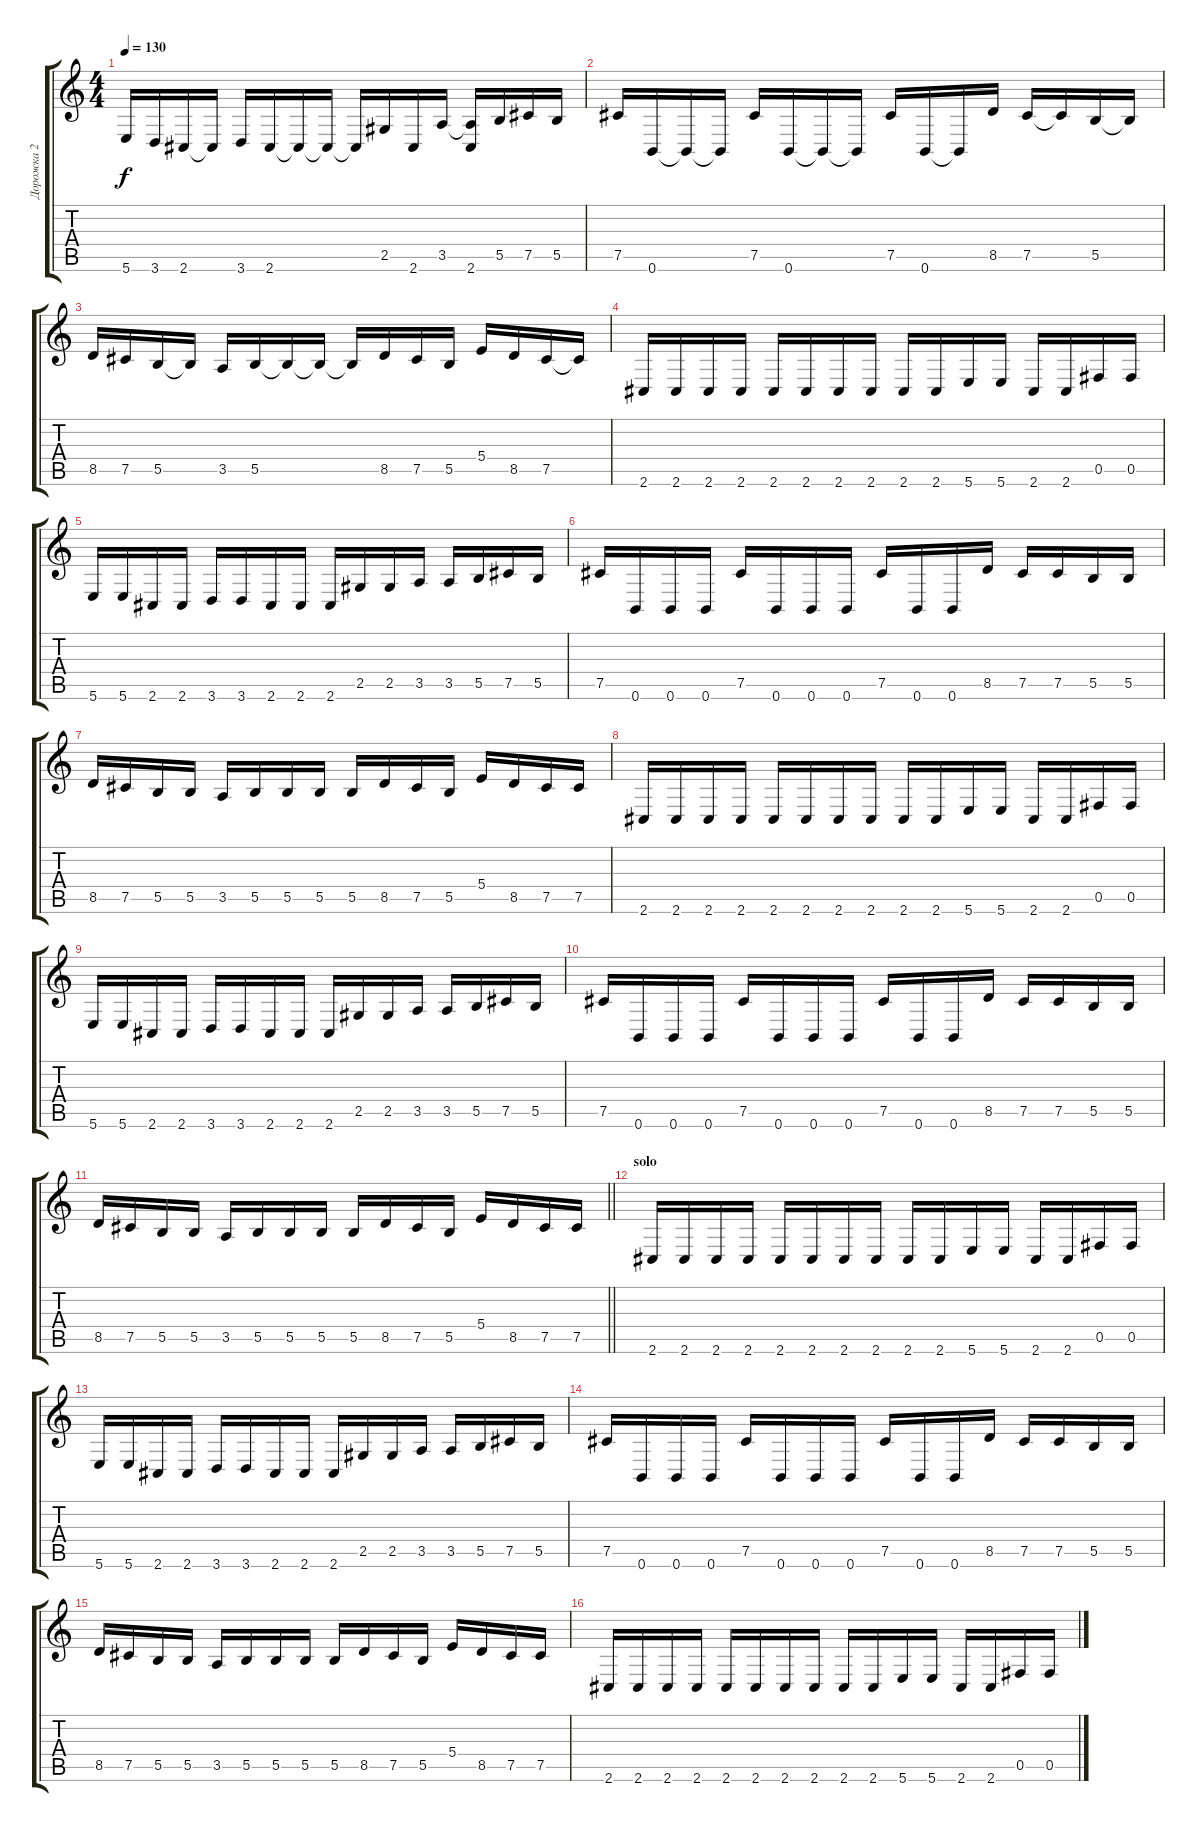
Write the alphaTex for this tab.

\track ("Дорожка 2" "Дорожка 2") {instrument distortionguitar}
\staff {score tabs}
\tuning (Db4 Ab3 E3 B2 Gb2 B1) {hide}
\ts (4 4)
\tempo 130
\clef g2
\ks c
5.6.16{dy f} 3.6.16 2.6.16 2.6{t}.16 3.6.16 2.6.16 2.6{t}.16 2.6{t}.16 2.6{t}.16 2.5.16 2.6.16 3.5.16 (3.5{t} 2.6).16 5.5.16 7.5.16 5.5.16 |
7.5.16 0.6.16 0.6{t}.16 0.6{t}.16 7.5.16 0.6.16 0.6{t}.16 0.6{t}.16 7.5.16 0.6.16 0.6{t}.16 8.5.16 7.5.16 7.5{t}.16 5.5.16 5.5{t}.16 |
8.5.16 7.5.16 5.5.16 5.5{t}.16 3.5.16 5.5.16 5.5{t}.16 5.5{t}.16 5.5{t}.16 8.5.16 7.5.16 5.5.16 5.4.16 8.5.16 7.5.16 7.5{t}.16 |
2.6.16 2.6.16 2.6.16 2.6.16 2.6.16 2.6.16 2.6.16 2.6.16 2.6.16 2.6.16 5.6.16 5.6.16 2.6.16 2.6.16 0.5.16 0.5.16 |
5.6.16 5.6.16 2.6.16 2.6.16 3.6.16 3.6.16 2.6.16 2.6.16 2.6.16 2.5.16 2.5.16 3.5.16 3.5.16 5.5.16 7.5.16 5.5.16 |
7.5.16 0.6.16 0.6.16 0.6.16 7.5.16 0.6.16 0.6.16 0.6.16 7.5.16 0.6.16 0.6.16 8.5.16 7.5.16 7.5.16 5.5.16 5.5.16 |
8.5.16 7.5.16 5.5.16 5.5.16 3.5.16 5.5.16 5.5.16 5.5.16 5.5.16 8.5.16 7.5.16 5.5.16 5.4.16 8.5.16 7.5.16 7.5.16 |
2.6.16 2.6.16 2.6.16 2.6.16 2.6.16 2.6.16 2.6.16 2.6.16 2.6.16 2.6.16 5.6.16 5.6.16 2.6.16 2.6.16 0.5.16 0.5.16 |
5.6.16 5.6.16 2.6.16 2.6.16 3.6.16 3.6.16 2.6.16 2.6.16 2.6.16 2.5.16 2.5.16 3.5.16 3.5.16 5.5.16 7.5.16 5.5.16 |
7.5.16 0.6.16 0.6.16 0.6.16 7.5.16 0.6.16 0.6.16 0.6.16 7.5.16 0.6.16 0.6.16 8.5.16 7.5.16 7.5.16 5.5.16 5.5.16 |
\barLineRight lightlight
8.5.16 7.5.16 5.5.16 5.5.16 3.5.16 5.5.16 5.5.16 5.5.16 5.5.16 8.5.16 7.5.16 5.5.16 5.4.16 8.5.16 7.5.16 7.5.16 |
\section ("" "solo")
2.6.16 2.6.16 2.6.16 2.6.16 2.6.16 2.6.16 2.6.16 2.6.16 2.6.16 2.6.16 5.6.16 5.6.16 2.6.16 2.6.16 0.5.16 0.5.16 |
5.6.16 5.6.16 2.6.16 2.6.16 3.6.16 3.6.16 2.6.16 2.6.16 2.6.16 2.5.16 2.5.16 3.5.16 3.5.16 5.5.16 7.5.16 5.5.16 |
7.5.16 0.6.16 0.6.16 0.6.16 7.5.16 0.6.16 0.6.16 0.6.16 7.5.16 0.6.16 0.6.16 8.5.16 7.5.16 7.5.16 5.5.16 5.5.16 |
8.5.16 7.5.16 5.5.16 5.5.16 3.5.16 5.5.16 5.5.16 5.5.16 5.5.16 8.5.16 7.5.16 5.5.16 5.4.16 8.5.16 7.5.16 7.5.16 |
2.6.16 2.6.16 2.6.16 2.6.16 2.6.16 2.6.16 2.6.16 2.6.16 2.6.16 2.6.16 5.6.16 5.6.16 2.6.16 2.6.16 0.5.16 0.5.16
